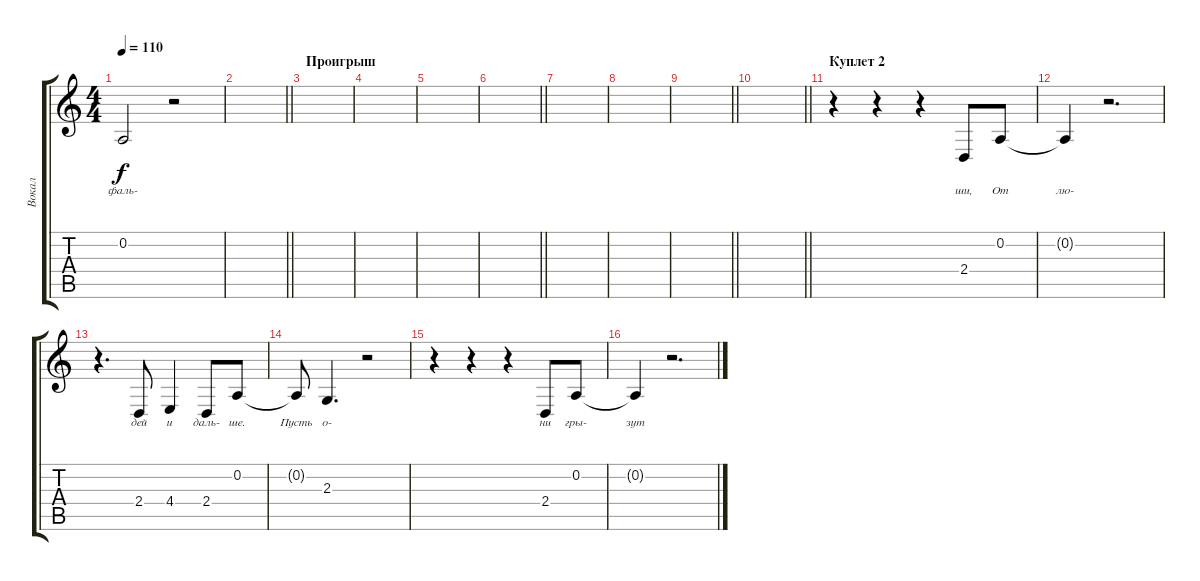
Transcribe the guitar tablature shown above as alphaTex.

\track ("Вокал" "Вокал") {instrument violin}
\staff {score tabs}
\tuning (D4 A3 F3 C3 G2 C2) {hide}
\ts (4 4)
\tempo 110
\clef g2
\ks c
0.2{t}.2{lyrics (0 "фаль-") lyrics (1 "") lyrics (2 "") lyrics (3 "") lyrics (4 "") dy f} r.2 |
\barLineRight lightlight
|
\section ("" "Проигрыш")
|
|
|
\barLineRight lightlight
|
|
|
\barLineRight lightlight
|
\barLineRight lightlight
|
\section ("" "Куплет 2")
r.4 r.4 r.4 2.4.8{lyrics (0 "ши,") lyrics (1 "") lyrics (2 "") lyrics (3 "") lyrics (4 "")} 0.2.8{lyrics (0 "От") lyrics (1 "") lyrics (2 "") lyrics (3 "") lyrics (4 "")} |
0.2{t}.4{lyrics (0 "лю-") lyrics (1 "") lyrics (2 "") lyrics (3 "") lyrics (4 "")} r.2{d} |
r.4{d} 2.4.8{lyrics (0 "дей") lyrics (1 "") lyrics (2 "") lyrics (3 "") lyrics (4 "")} 4.4.4{lyrics (0 "и") lyrics (1 "") lyrics (2 "") lyrics (3 "") lyrics (4 "")} 2.4.8{lyrics (0 "даль-") lyrics (1 "") lyrics (2 "") lyrics (3 "") lyrics (4 "")} 0.2.8{lyrics (0 "ше.") lyrics (1 "") lyrics (2 "") lyrics (3 "") lyrics (4 "")} |
0.2{t}.8{lyrics (0 "Пусть") lyrics (1 "") lyrics (2 "") lyrics (3 "") lyrics (4 "")} 2.3.4{d lyrics (0 "о-") lyrics (1 "") lyrics (2 "") lyrics (3 "") lyrics (4 "")} r.2 |
r.4 r.4 r.4 2.4.8{lyrics (0 "ни") lyrics (1 "") lyrics (2 "") lyrics (3 "") lyrics (4 "")} 0.2.8{lyrics (0 "гры-") lyrics (1 "") lyrics (2 "") lyrics (3 "") lyrics (4 "")} |
0.2{t}.4{lyrics (0 "зут") lyrics (1 "") lyrics (2 "") lyrics (3 "") lyrics (4 "")} r.2{d}
